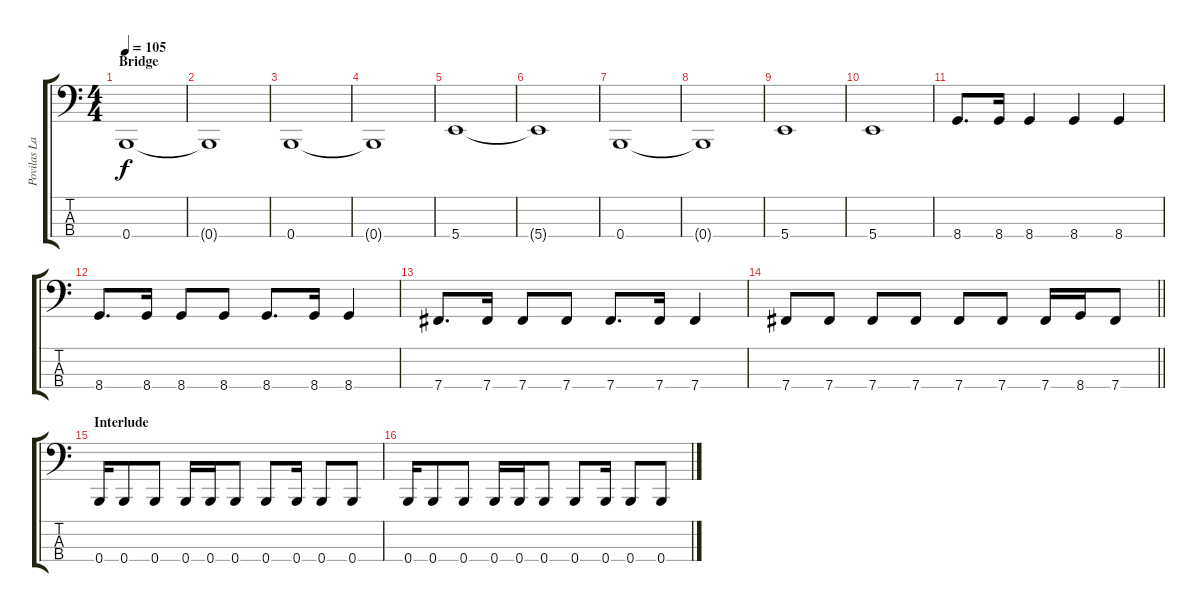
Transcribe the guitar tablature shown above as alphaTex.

\track ("Povilas Laurinaitis " "Povilas La") {instrument electricbassfinger}
\staff {score tabs}
\tuning (E2 B1 Gb1 B0) {hide}
\ts (4 4)
\section ("" "Bridge")
\tempo 105
\clef f4
\ks c
0.4.1{dy f} |
0.4{t}.1 |
0.4.1 |
0.4{t}.1 |
5.4.1 |
5.4{t}.1 |
0.4.1 |
0.4{t}.1 |
5.4.1 |
5.4.1 |
8.4.8{d} 8.4.16 8.4.4 8.4.4 8.4.4 |
8.4.8{d} 8.4.16 8.4.8 8.4.8 8.4.8{d} 8.4.16 8.4.4 |
7.4.8{d} 7.4.16 7.4.8 7.4.8 7.4.8{d} 7.4.16 7.4.4 |
\barLineRight lightlight
7.4.8 7.4.8 7.4.8 7.4.8 7.4.8 7.4.8 7.4.16 8.4.16 7.4.8 |
\section ("" "Interlude")
0.4.16 0.4.8 0.4.8 0.4.16 0.4.16 0.4.8 0.4.8 0.4.16 0.4.8 0.4.8 |
0.4.16 0.4.8 0.4.8 0.4.16 0.4.16 0.4.8 0.4.8 0.4.16 0.4.8 0.4.8
